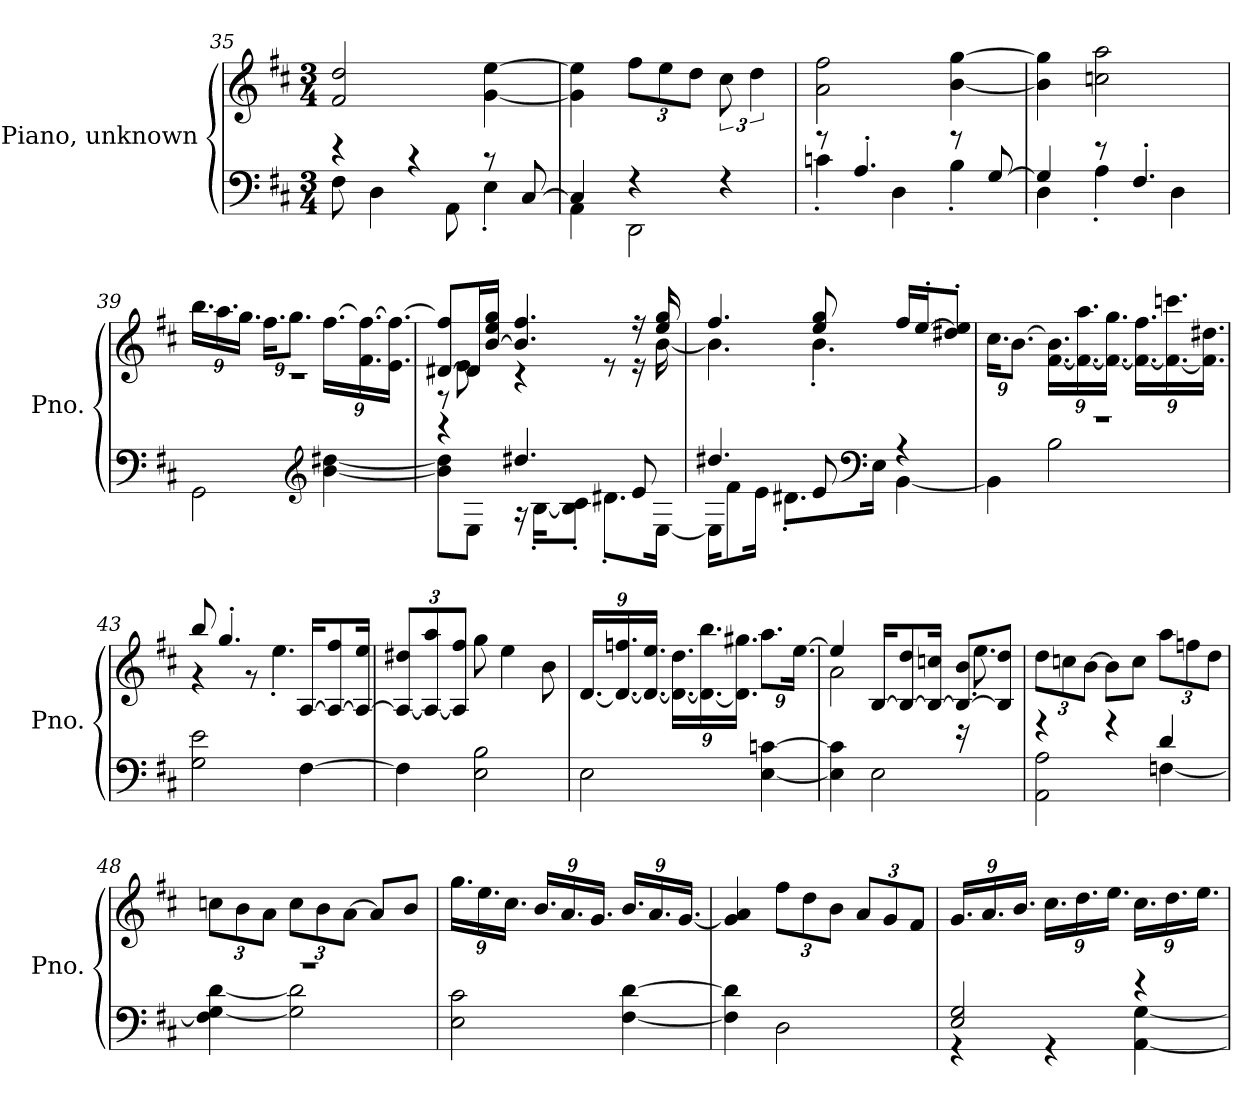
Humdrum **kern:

**kern	**kern
*part1	*part1
*staff2	*staff1
*I"Piano, unknown	*
*I'Pno.	*
!!LO:LB:g=z
*clefF4	*clefG2
*k[f#c#]	*k[f#c#]
*M3/4	*M3/4
=35	=35
*^	*
4r	8F#\	2f#/ 2dd/
.	4D\	.
4r	.	.
.	8AA\	.
8r	4E'\	[4g\ [4ee\
[8C#/	.	.
=36	=36	=36
4C#/]	4AA\	4g\] 4ee\]
*	*	*Xbrackettup
4r	2DD\	12ff#\L
.	.	12ee\
.	.	12dd\J
*	*	*brackettup
4r	.	12cc#\
.	.	6dd\
=37	=37	=37
8r	4cn'\	2a\ 2ff#\
4.A'/	.	.
.	4D\	.
8r	4B'\	[4b\ [4gg\
[8G/	.	.
=38	=38	=38
4G/]	4D\	4b\] 4gg\]
8r	4A'\	2ccn\ 2aa\
4.F#'/	.	.
.	4D\	.
=39	=39	=39
*	*	*Xbrackettup
2.r	2GG\	18.bb\LL
.	.	18.aa\
.	.	18.gg\JJ
.	.	18.ff#\KL
.	.	9.gg\J
*clefG2	*	*
.	[4b\ [4dd#X\	[18.ff#\LL
.	.	18.f#\ 18.ff#\_
.	.	18.e\ 18.ff#\_JJ
!!LO:PB:g=z
=40	=40	=40
*	*	*^
4r	8b\] 8dd#\]L	[8d#X/ 8ff#/]L	8r
.	8E\J	16d#/L]	8e\
.	.	[16b/ 16ee/ 16gg/JJ	.
4.dd#X/	16r	4.b/] 4.ff#/	4r
.	[16B'\KL	.	.
.	8B\]' 8c#\'J	.	.
.	8.d#X'\L	.	8r
8e/	.	16r	16r
.	[16E\Jk	16ee/ 16gg/	[16b\
=41	=41	=41	=41
4.dd#X/	16E\KL]	4.ff#/	4.b\]
.	8f#\	.	.
.	16e\Jk	.	.
.	8.d#X'\L	.	.
8e/	.	8ee/ 8gg/	4.b'\
*clefF4	*	*	*
.	16E\Jk	.	.
4r	[4BB\	16ff#/LL	.
.	.	[16ee'/J	.
.	.	8dd#X/' 8ee/]'J	.
*	*	*v	*v
!!LO:LB:g=z
=42	=42	=42
2.r	4BB\]	18.cc#\KL
.	.	[9.b\J
.	2B\	[18.f#\ 18.b\]LL
.	.	18.f#\_ 18.aa\
.	.	18.f#\_ 18.gg\JJ
.	.	18.f#\_ 18.ff#\LL
.	.	18.f#\_ 18.cccn\
.	.	18.f#\] 18.dd#X\JJ
*v	*v	*
=43	=43
*	*^
2G\ 2e\	8bb/	4r
.	4.gg'/	.
.	.	8r
.	.	4.ee'\
[4F#\	[16A/KL	.
.	8A/_ 8ff#/	.
.	16A/_ 16ee/Jk	.
*	*v	*v
=44	=44
4F#\]	12A/_ 12dd#X/L
.	12A/_ 12aa/
.	12A/] 12ff#/J
2E\ 2B\	8gg\
.	4ee\
.	8b\
!!LO:LB:g=z
=45	=45
2E\	[18.d/LL
.	18.d/_ 18.ffn/
.	18.d/_ 18.ee/JJ
.	18.d\_ 18.dd\LL
.	18.d\_ 18.bb\
.	18.d\] 18.gg#X\JJ
[4E\ [4cn\	9.aa\L
.	[18.ee\Jk
=46	=46
*	*^
4E\] 4c\]	4ee/]	2a\
2E\	[16B/KL	.
.	8B/_ 8dd/	.
.	16B/_ 16ccn/Jk	.
.	8B/_ 8b/L	16r
.	.	8.ee'\
.	8B/] 8dd/J	.
*	*v	*v
=47	=47
*^	*
4r	2AA\ 2A\	12dd\L
.	.	12ccn\
.	.	[12b\J
4r	.	8b\L]
.	.	8cc\J
4d/	[4Fn\	12aa\L
.	.	12ffn\
.	.	12dd\J
=48	=48	=48
2.r	4F\] [4G\ [4d\	12ccn\L
.	.	12b\
.	.	12a\J
.	2G\] 2d\]	12cc\L
.	.	12b\
.	.	[12a\J
.	.	8a/L]
.	.	8b/J
*v	*v	*
!!LO:LB:g=z
=49	=49
2E\ 2c#\	18.gg\LL
.	18.ee\
.	18.cc#\JJ
.	18.b/LL
.	18.a/
.	18.g/JJ
[4F#\ [4d\	18.b/LL
.	18.a/
.	[18.g/JJ
=50	=50
4F#\] 4d\]	4g/] 4a/
2D\	12ff#\L
.	12dd\
.	12b\J
.	12a/L
.	12g/
.	12f#/J
=51	=51
*^	*
2E/ 2G/	4r	18.g/LL
.	.	18.a/
.	.	18.b/JJ
.	4r	18.cc#\LL
.	.	18.dd\
.	.	18.ee\JJ
4r	[4AA\ [4G\	18.cc#\LL
.	.	18.dd\
.	.	18.ee\JJ
*v	*v	*
=	=
*-	*-
